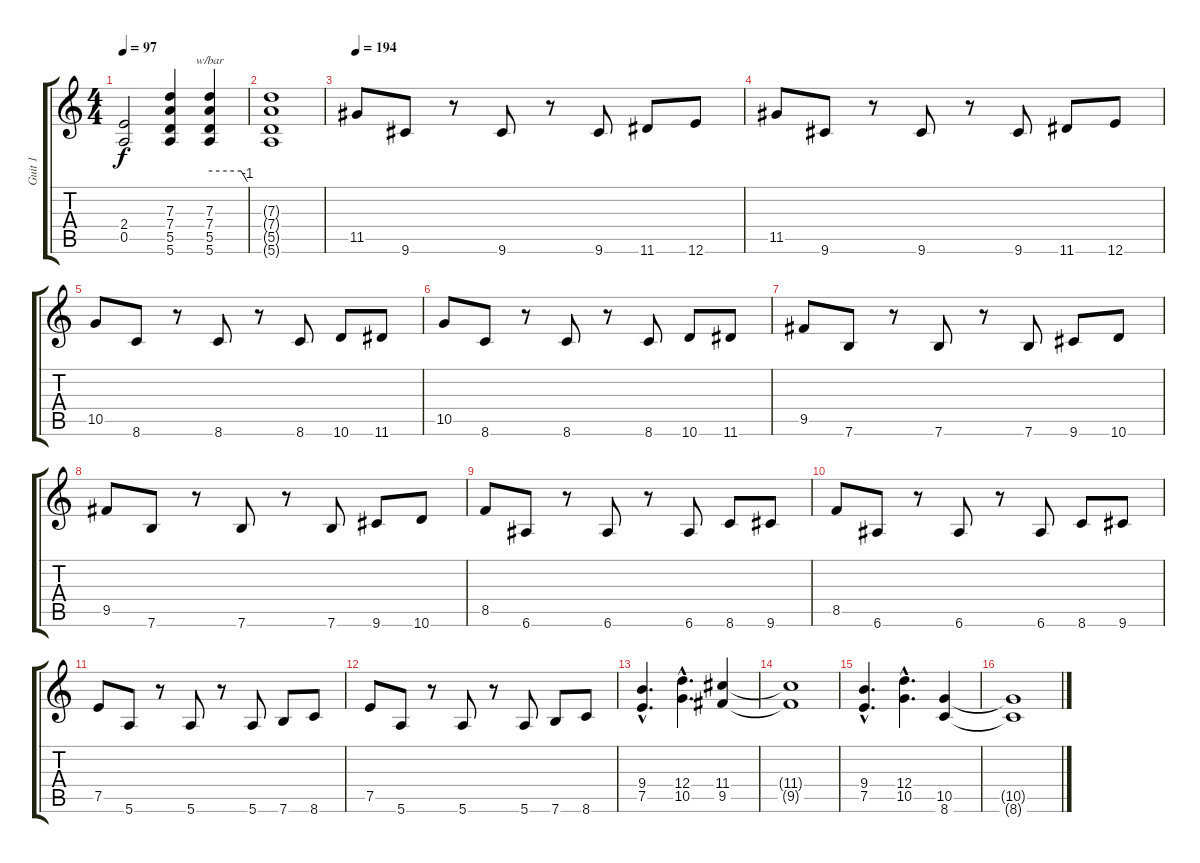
\track ("Guit 1" "Guit 1") {instrument overdrivenguitar}
\staff {score tabs}
\tuning (E4 B3 G3 D3 A2 E2) {hide}
\ts (4 4)
\tempo 97
\clef g2
\ks c
(2.4{t} 0.5{t}).2{dy f} (7.3 7.4 5.5 5.6).4 (7.3 7.4 5.5 5.6).4{tbe (custom default 0 0 50 0 60 -4)} |
(7.3{t} 7.4{t} 5.5{t} 5.6{t}).1 |
\tempo 194
11.5.8 9.6.8 r.8 9.6.8 r.8 9.6.8 11.6.8 12.6.8 |
11.5.8 9.6.8 r.8 9.6.8 r.8 9.6.8 11.6.8 12.6.8 |
10.5.8 8.6.8 r.8 8.6.8 r.8 8.6.8 10.6.8 11.6.8 |
10.5.8 8.6.8 r.8 8.6.8 r.8 8.6.8 10.6.8 11.6.8 |
9.5.8 7.6.8 r.8 7.6.8 r.8 7.6.8 9.6.8 10.6.8 |
9.5.8 7.6.8 r.8 7.6.8 r.8 7.6.8 9.6.8 10.6.8 |
8.5.8 6.6.8 r.8 6.6.8 r.8 6.6.8 8.6.8 9.6.8 |
8.5.8 6.6.8 r.8 6.6.8 r.8 6.6.8 8.6.8 9.6.8 |
7.5.8 5.6.8 r.8 5.6.8 r.8 5.6.8 7.6.8 8.6.8 |
7.5.8 5.6.8 r.8 5.6.8 r.8 5.6.8 7.6.8 8.6.8 |
(9.4{hac} 7.5{hac}).4{d} (12.4{hac} 10.5{hac}).4{d} (11.4 9.5).4 |
(11.4{t} 9.5{t}).1 |
(9.4{hac} 7.5{hac}).4{d} (12.4{hac} 10.5{hac}).4{d} (10.5 8.6).4 |
(10.5{t} 8.6{t}).1
